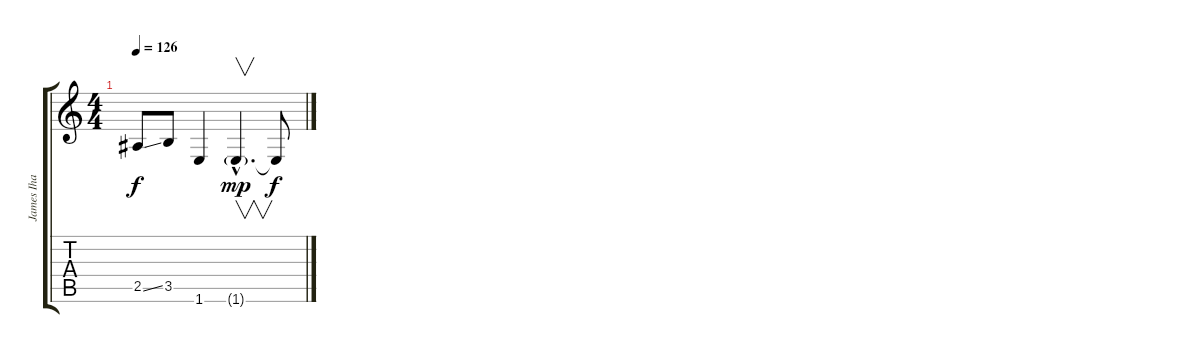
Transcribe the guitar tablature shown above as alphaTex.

\track ("James Iha" "James Iha") {instrument overdrivenguitar}
\staff {score tabs}
\tuning (Eb4 Bb3 Gb3 Db3 Ab2 Eb2) {hide}
\ts (4 4)
\tempo 126
\clef g2
\ks c
2.5{ss}.8{dy f} 3.5.8 1.6.4 1.6{g hac}.4{v d dy mp} 1.6{t}.8{dy f}
